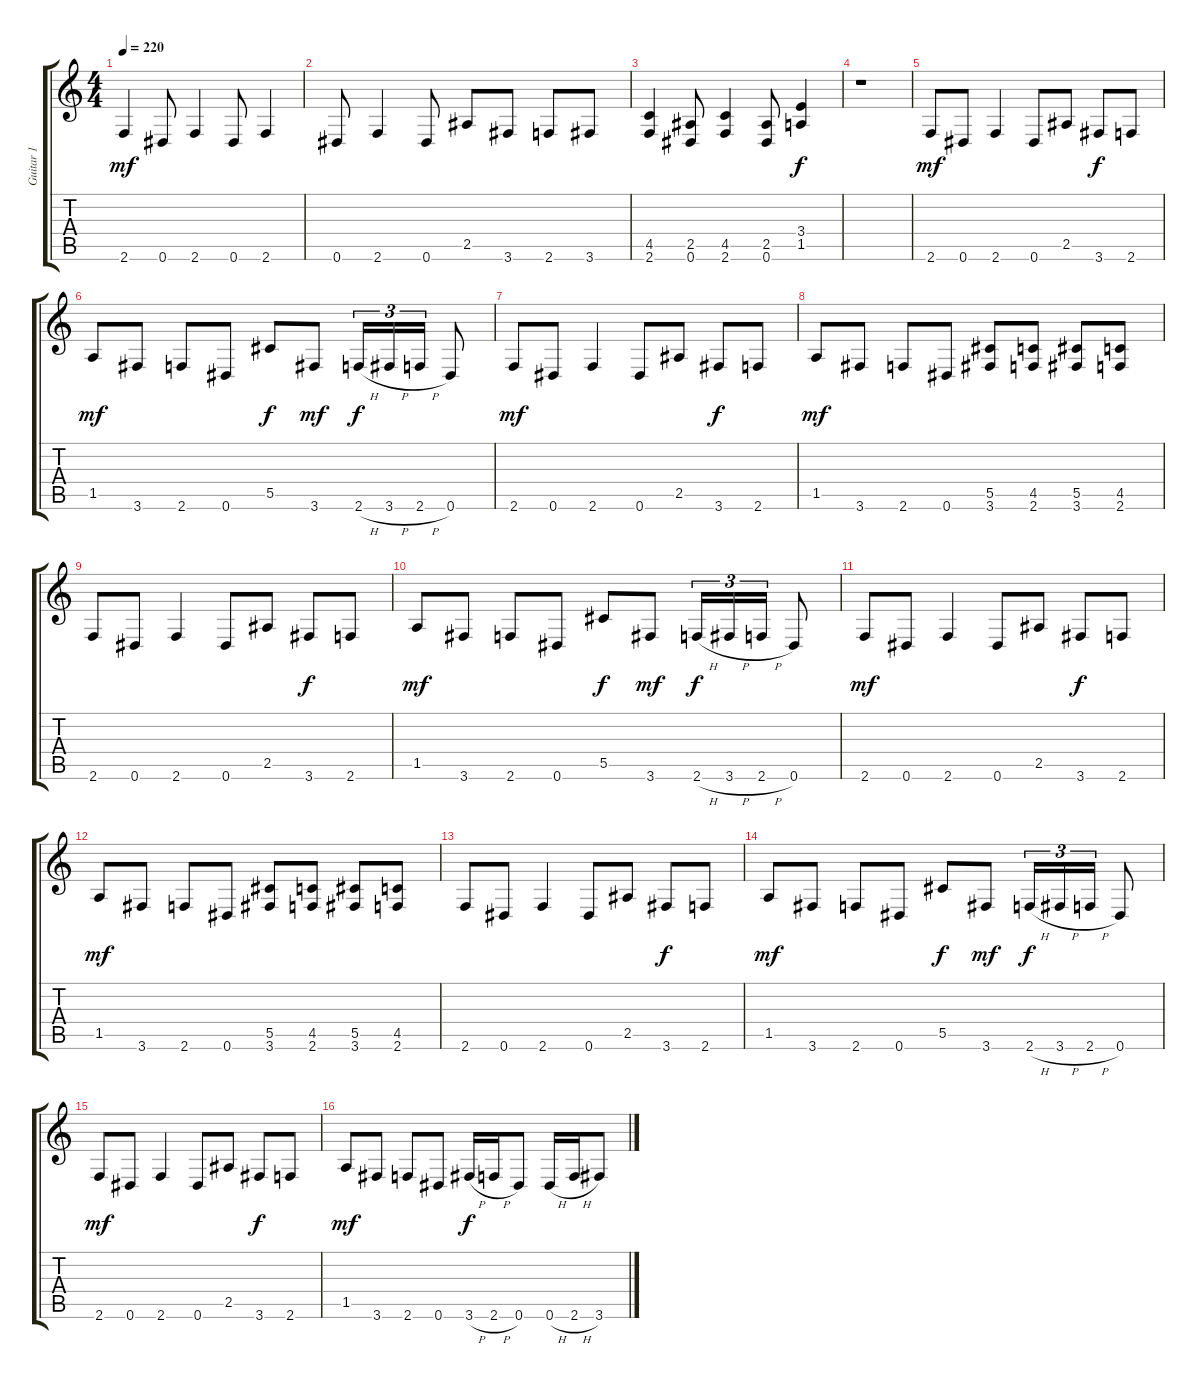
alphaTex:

\track ("Guitar 1" "Guitar 1") {instrument distortionguitar}
\staff {score tabs}
\tuning (Eb4 Bb3 Gb3 Db3 Ab2 Eb2) {hide}
\ts (4 4)
\tempo 220
\clef g2
\ks c
2.6.4{dy mf} 0.6.8 2.6.4 0.6.8 2.6.4 |
0.6.8 2.6.4 0.6.8 2.5.8 3.6.8 2.6.8 3.6.8 |
(4.5 2.6).4 (2.5 0.6).8 (4.5 2.6).4 (2.5 0.6).8 (3.4 1.5).4{dy f} |
r.1 |
2.6.8{dy mf} 0.6.8 2.6.4 0.6.8 2.5.8 3.6.8{dy f} 2.6.8 |
1.5.8{dy mf} 3.6.8 2.6.8 0.6.8 5.5.8{dy f} 3.6.8{dy mf} 2.6{h}.16{tu (3 2) dy f} 3.6{h}.16{tu (3 2)} 2.6{h}.16{tu (3 2)} 0.6.8 |
2.6.8{dy mf} 0.6.8 2.6.4 0.6.8 2.5.8 3.6.8{dy f} 2.6.8 |
1.5.8{dy mf} 3.6.8 2.6.8 0.6.8 (5.5 3.6).8 (4.5 2.6).8 (5.5 3.6).8 (4.5 2.6).8 |
2.6.8 0.6.8 2.6.4 0.6.8 2.5.8 3.6.8{dy f} 2.6.8 |
1.5.8{dy mf} 3.6.8 2.6.8 0.6.8 5.5.8{dy f} 3.6.8{dy mf} 2.6{h}.16{tu (3 2) dy f} 3.6{h}.16{tu (3 2)} 2.6{h}.16{tu (3 2)} 0.6.8 |
2.6.8{dy mf} 0.6.8 2.6.4 0.6.8 2.5.8 3.6.8{dy f} 2.6.8 |
1.5.8{dy mf} 3.6.8 2.6.8 0.6.8 (5.5 3.6).8 (4.5 2.6).8 (5.5 3.6).8 (4.5 2.6).8 |
2.6.8 0.6.8 2.6.4 0.6.8 2.5.8 3.6.8{dy f} 2.6.8 |
1.5.8{dy mf} 3.6.8 2.6.8 0.6.8 5.5.8{dy f} 3.6.8{dy mf} 2.6{h}.16{tu (3 2) dy f} 3.6{h}.16{tu (3 2)} 2.6{h}.16{tu (3 2)} 0.6.8 |
2.6.8{dy mf} 0.6.8 2.6.4 0.6.8 2.5.8 3.6.8{dy f} 2.6.8 |
1.5.8{dy mf} 3.6.8 2.6.8 0.6.8 3.6{h}.16{dy f} 2.6{h}.16 0.6.8 0.6{h}.16 2.6{h}.16 3.6.8
